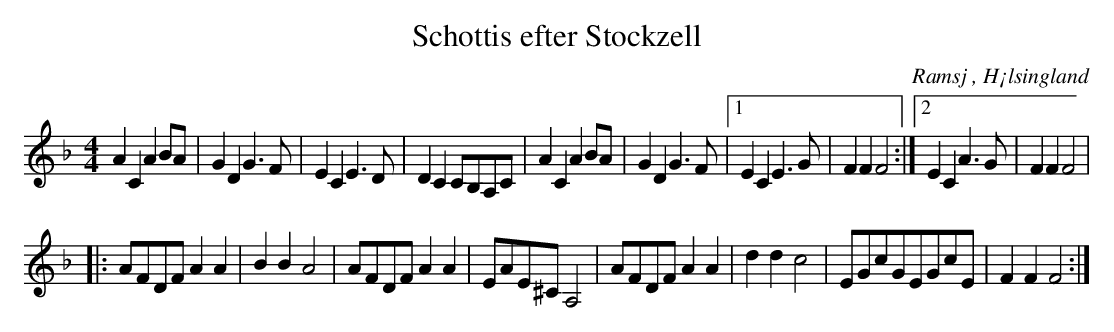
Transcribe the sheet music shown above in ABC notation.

X:1
T: Schottis efter Stockzell
O: Ramsj , H¡lsingland
M: 4/4
L: 1/8
K: F
A2 C2 A2 BA|G2 D2 G2>F2|E2 C2 E2>D2|D2 C2 CB,A,C|A2 C2 A2 BA|G2 D2 G2>F2|1 E2 C2 E2>G2|F2 F2 F4:|2 E2 C2 A2>G2|F2 F2 F4|
|:AFDF A2 A2| B2 B2 A4|AFDF A2 A2|EAE^CA,4|AFDF A2 A2| d2 d2 c4|EGcGEGcE|F2 F2 F4:|
